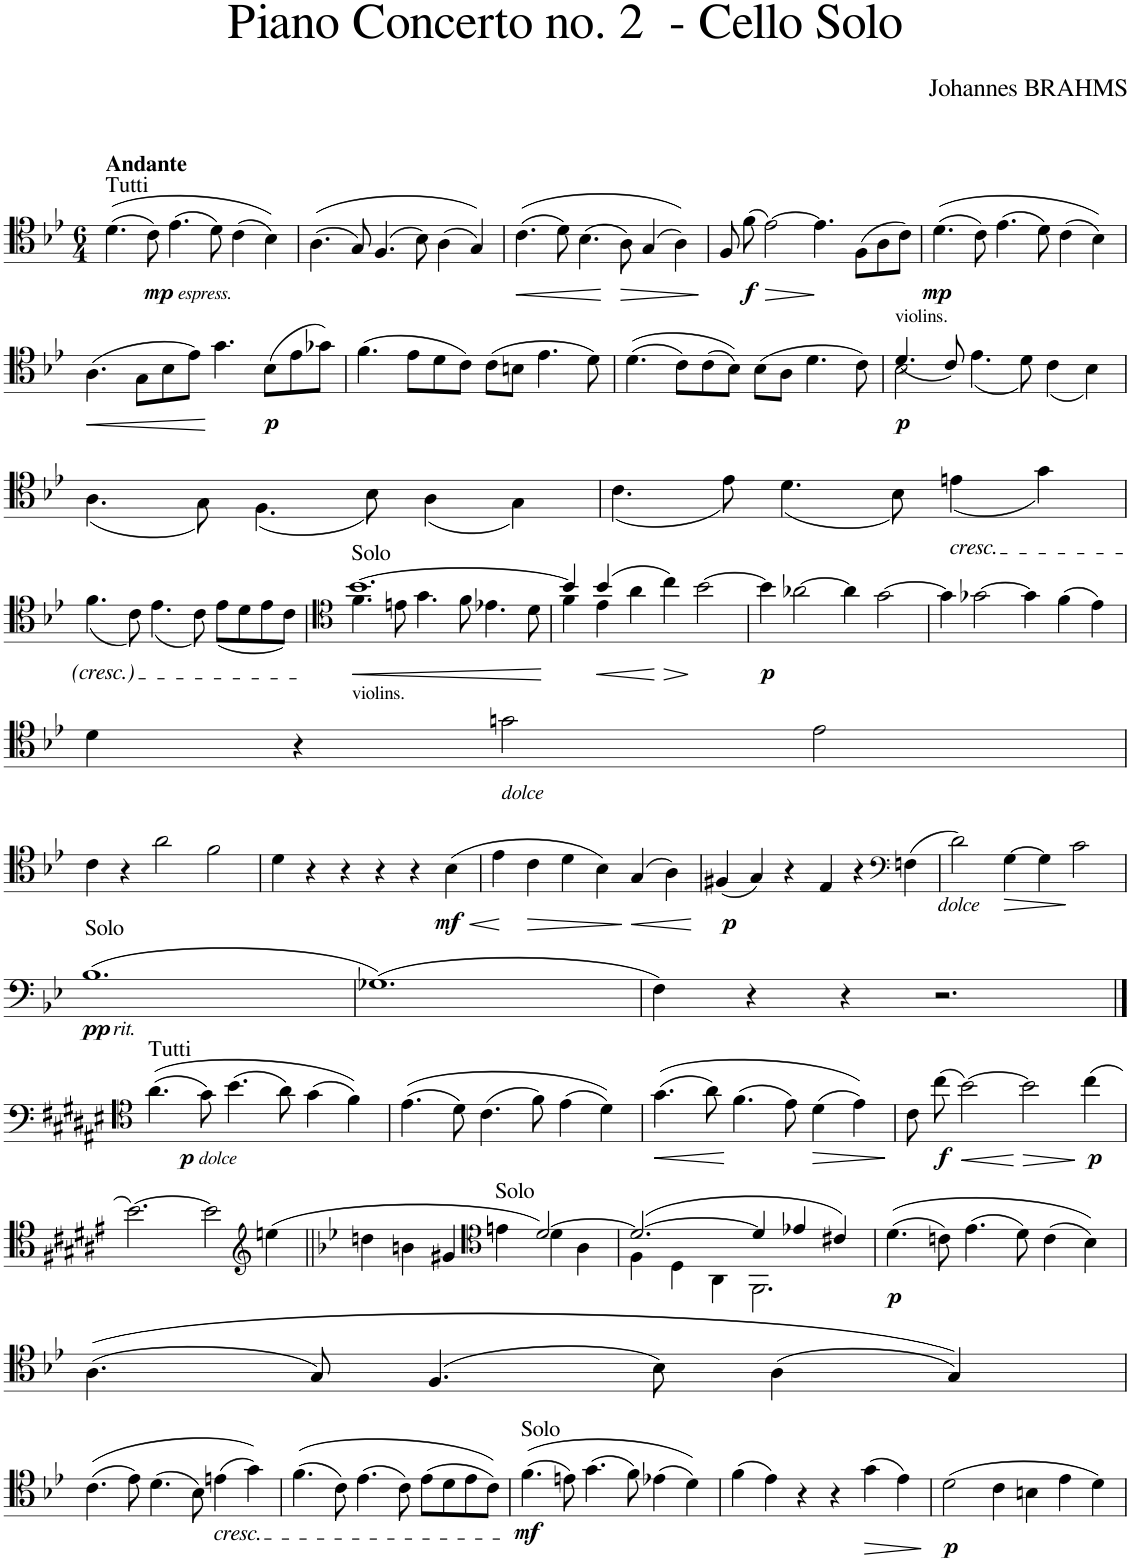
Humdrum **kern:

**kern	**dynam
*part1	*part1
*staff1	*staff1
*I"Violoncello	*
*I'Vc.	*
*clefC4	*
*k[b-e-]	*
*M6/4	*
=1	=1
!LO:TX:a:t=Tutti	!
!LO:TX:a:B:t=Andante	!
!	!LO:DY:b
!	!LO:DY:n=1:b
((4.d\	mp other-dynamics
8c\)	.
(4.e-\	.
8d\)	.
(4c\	.
4B-\))	.
=2	=2
((4.A\	.
8G/)	.
(4.F/	.
8B-\)	.
(4A\	.
4G/))	.
=3	=3
!	!LO:HP:b
((4.c\	<
8d\)	.
(4.B-\	.
!	!LO:HP:n=1:b
8A\)	[ >
(4G/	.
4A\))	.
.	]
=4	=4
8F/	.
!	!LO:DY:b
(8f\	f
!	!LO:HP:b
[2e-\)	>
4.e-\]	]
(8F\L	.
8A\	.
8c\J)	.
=5	=5
!	!LO:DY:b
((4.d\	mp
8c\)	.
(4.e-\	.
8d\)	.
(4c\	.
4B-\))	.
!!LO:LB:g=z
=6	=6
!	!LO:HP:b
(4.A\	<
8G\L	.
8B-\	.
8e-\J)	.
4.g\	[
!	!LO:DY:b
(8B-\L	p
8e-\	.
8g-X\J)	.
=7	=7
(4.f\	.
8e-\L	.
8d\	.
8c\J)	.
(8c\L	.
8Bn\J	.
4.e-\	.
8d\)	.
=8	=8
((4.d\	.
8c\L)	.
(8c\	.
8B-\J))	.
(8B-\L	.
8A\J	.
4.d\	.
8c\)	.
=9	=9
*^	*
!LO:TX:a:t=violins.	!	!
!	!	!LO:DY:b
2B-\	(4.d/	p
.	8c/)	.
1ryy	(4.e-\	.
.	8d\)	.
.	(4c\	.
.	4B-\)	.
!!LO:LB:g=z	!!
=10	=10	=10
1.ryy	(4.A\	.
.	8G\)	.
.	(4.F\	.
.	8B-\)	.
.	(4A\	.
.	4G\)	.
=11	=11	=11
1.ryy	(4.c\	.
.	8e-\)	.
.	(4.d\	.
.	8B-\)	.
!	!LO:TX:b:i:t=cresc.	!
.	(4en\	.
.	4g\)	.
!!LO:LB:g=z	!!
=12	=12	=12
1.ryy	(4.f\	.
.	8c\)	.
.	(4.e-\	.
.	8c\)	.
.	(8e-\L	.
.	8d\	.
.	8e-\	.
.	8c\J)	.
=13	=13	=13
*clefC4	*	*
!LO:TX:a:t=Solo	!	!
!LO:TX:b:t=violins.	!	!
!	!	!LO:HP:b
[1.b-	4.f\	<
.	8en\	.
.	4.g\	.
.	8f\	.
.	4.e-X\	.
.	8d\	.
*v	*v	*
.	[
=14	=14
*^	*
4b-/]	4f\	.
!	!	!LO:HP:b
(4b-/	4e-\	<
4a\	1ryy	.
!	!	!LO:HP:n=1:b
4cc\)	.	[ >
[2b-\	.	]
*v	*v	*
=15	=15
!	!LO:DY:b
4b-\]	p
[2a-X\	.
4a-\]	.
[2g\	.
=16	=16
4g\]	.
[2g-X\	.
4g-\]	.
(4f\	.
4e-\)	.
!!LO:LB:g=z
=17	=17
4d\	.
4r	.
!LO:TX:b:i:t=dolce	!
!LO:TX:b:i:t=dolce	!
2gn\	.
2e-\	.
!!LO:LB:g=z
=18	=18
4c\	.
4r	.
2a\	.
2f\	.
=19	=19
4d\	.
4r	.
4r	.
4r	.
4r	.
!	!LO:HP:b
!	!LO:DY:n=1:b
(4B-\	< mf
=20	=20
4e-\	.
!	!LO:HP:n=1:b
4c\	[ >
4d\	.
4B-\)	.
!	!LO:HP:n=1:b
(4G/	] <
4A\)	.
.	[
=21	=21
!	!LO:DY:b
(4F#X/	p
4G/)	.
4r	.
4E-/	.
4r	.
*clefF4	*
(4Fn\	.
=22	=22
!LO:TX:b:i:t=dolce	!
2d\)	.
!	!LO:HP:b
[4G\	>
4G\]	.
2c\	]
!!LO:LB:g=z
=23	=23
!LO:TX:a:t=Solo	!
!LO:TX:b:i:t=rit.	!
!	!LO:DY:b
(1.B-	pp
=24	=24
(1.G-X)	.
=25	=25
4F\)	.
4r	.
4r	.
2.r	.
!!LO:LB:g=z
==26	==26
*clefC4	*
*k[f#c#g#d#a#e#]	*
!LO:TX:a:t=Tutti	!
!	!LO:DY:b
!	!LO:DY:n=1:b
((4.a#\	p other-dynamics
8g#\)	.
(4.b\	.
8a#\)	.
(4g#\	.
4f#\))	.
=27	=27
((4.e#\	.
8d#\)	.
(4.c#\	.
8f#\)	.
(4e#\	.
4d#\))	.
=28	=28
!	!LO:HP:b
((4.g#\	<
8a#\)	.
(4.f#\	[
8e#\)	.
!	!LO:HP:b
(4d#\	>
4e#\))	.
.	]
=29	=29
8c#\	.
!	!LO:DY:b
(8cc#\	f
!	!LO:HP:b
[2b\)	<
!	!LO:HP:n=1:b
2b\]	[ >
!	!LO:DY:n=1:b
(4cc#\	] p
!!LO:LB:g=z
=30	=30
[2.b\)	.
2b\]	.
*clefG2	*
(4een\	.
=31||	=31||
*k[b-e-]	*
*^	*
4ddn\	1ryy	.
4bn\	.	.
4g#X/	.	.
*clefC4	*	*
!LO:TX:a:t=Solo	!	!
4en\	.	.
[2d/)	4d\	.
.	4A\	.
=32	=32	=32
(2.d/_	4F\	.
.	4D\	.
.	4AA\	.
4d/]	2.FF\	.
4e-X/	.	.
4c#X/)	.	.
*v	*v	*
=33	=33
!	!LO:DY:b
((4.d\	p
8cn\)	.
(4.e-\	.
8d\)	.
(4c\	.
4B-\))	.
!!LO:LB:g=z
=34	=34
((4.A\	.
8G/)	.
(4.F/	.
8B-\)	.
(4A\	.
4G/))	.
!!LO:LB:g=z
=35	=35
((4.c\	.
8e-\)	.
(4.d\	.
8B-\)	.
!LO:TX:b:i:t=cresc.	!
(4en\	.
4g\))	.
=36	=36
((4.f\	.
8c\)	.
(4.e-\	.
8c\)	.
(8e-\L	.
8d\	.
8e-\	.
8c\J))	.
=37	=37
!LO:TX:a:t=Solo	!
!	!LO:DY:b
((4.f\	mf
8en\)	.
(4.g\	.
8f\)	.
(4e-X\	.
4d\))	.
=38	=38
(4f\	.
4e-\)	.
4r	.
4r	.
!	!LO:HP:b
(4g\	>
4e-\)	.
.	]
=39	=39
!	!LO:DY:b
(2d\	p
4c\	.
4Bn\	.
4e-\	.
4d\)	.
=	=
*-	*-
